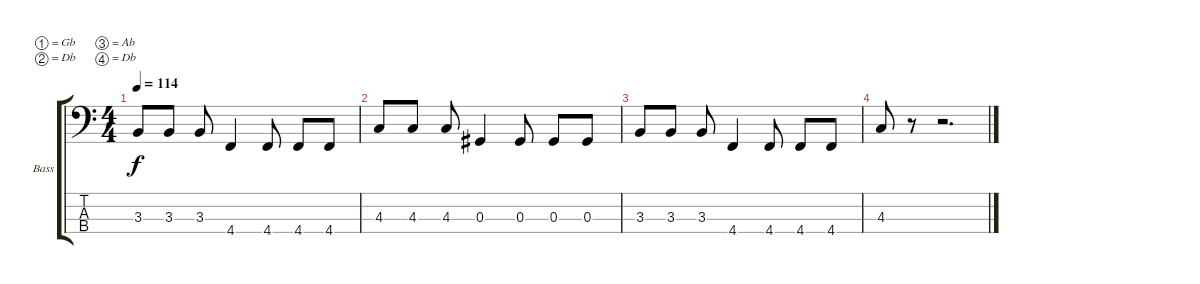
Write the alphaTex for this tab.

\bracketExtendMode groupsimilarinstruments
\firstSystemTrackNameOrientation horizontal
\otherSystemsTrackNameOrientation horizontal
\track ("Bass" "Bass") {instrument electricbasspick}
\staff {score tabs}
\tuning (Gb2 Db2 Ab1 Db1)
\ts (4 4)
\tempo 114
\clef f4
\ks c
3.3.8{dy f} 3.3.8 3.3.8 4.4.4 4.4.8 4.4.8 4.4.8 |
4.3.8 4.3.8 4.3.8 0.3.4 0.3.8 0.3.8 0.3.8 |
3.3.8 3.3.8 3.3.8 4.4.4 4.4.8 4.4.8 4.4.8 |
4.3.8 r.8 r.2{d}
